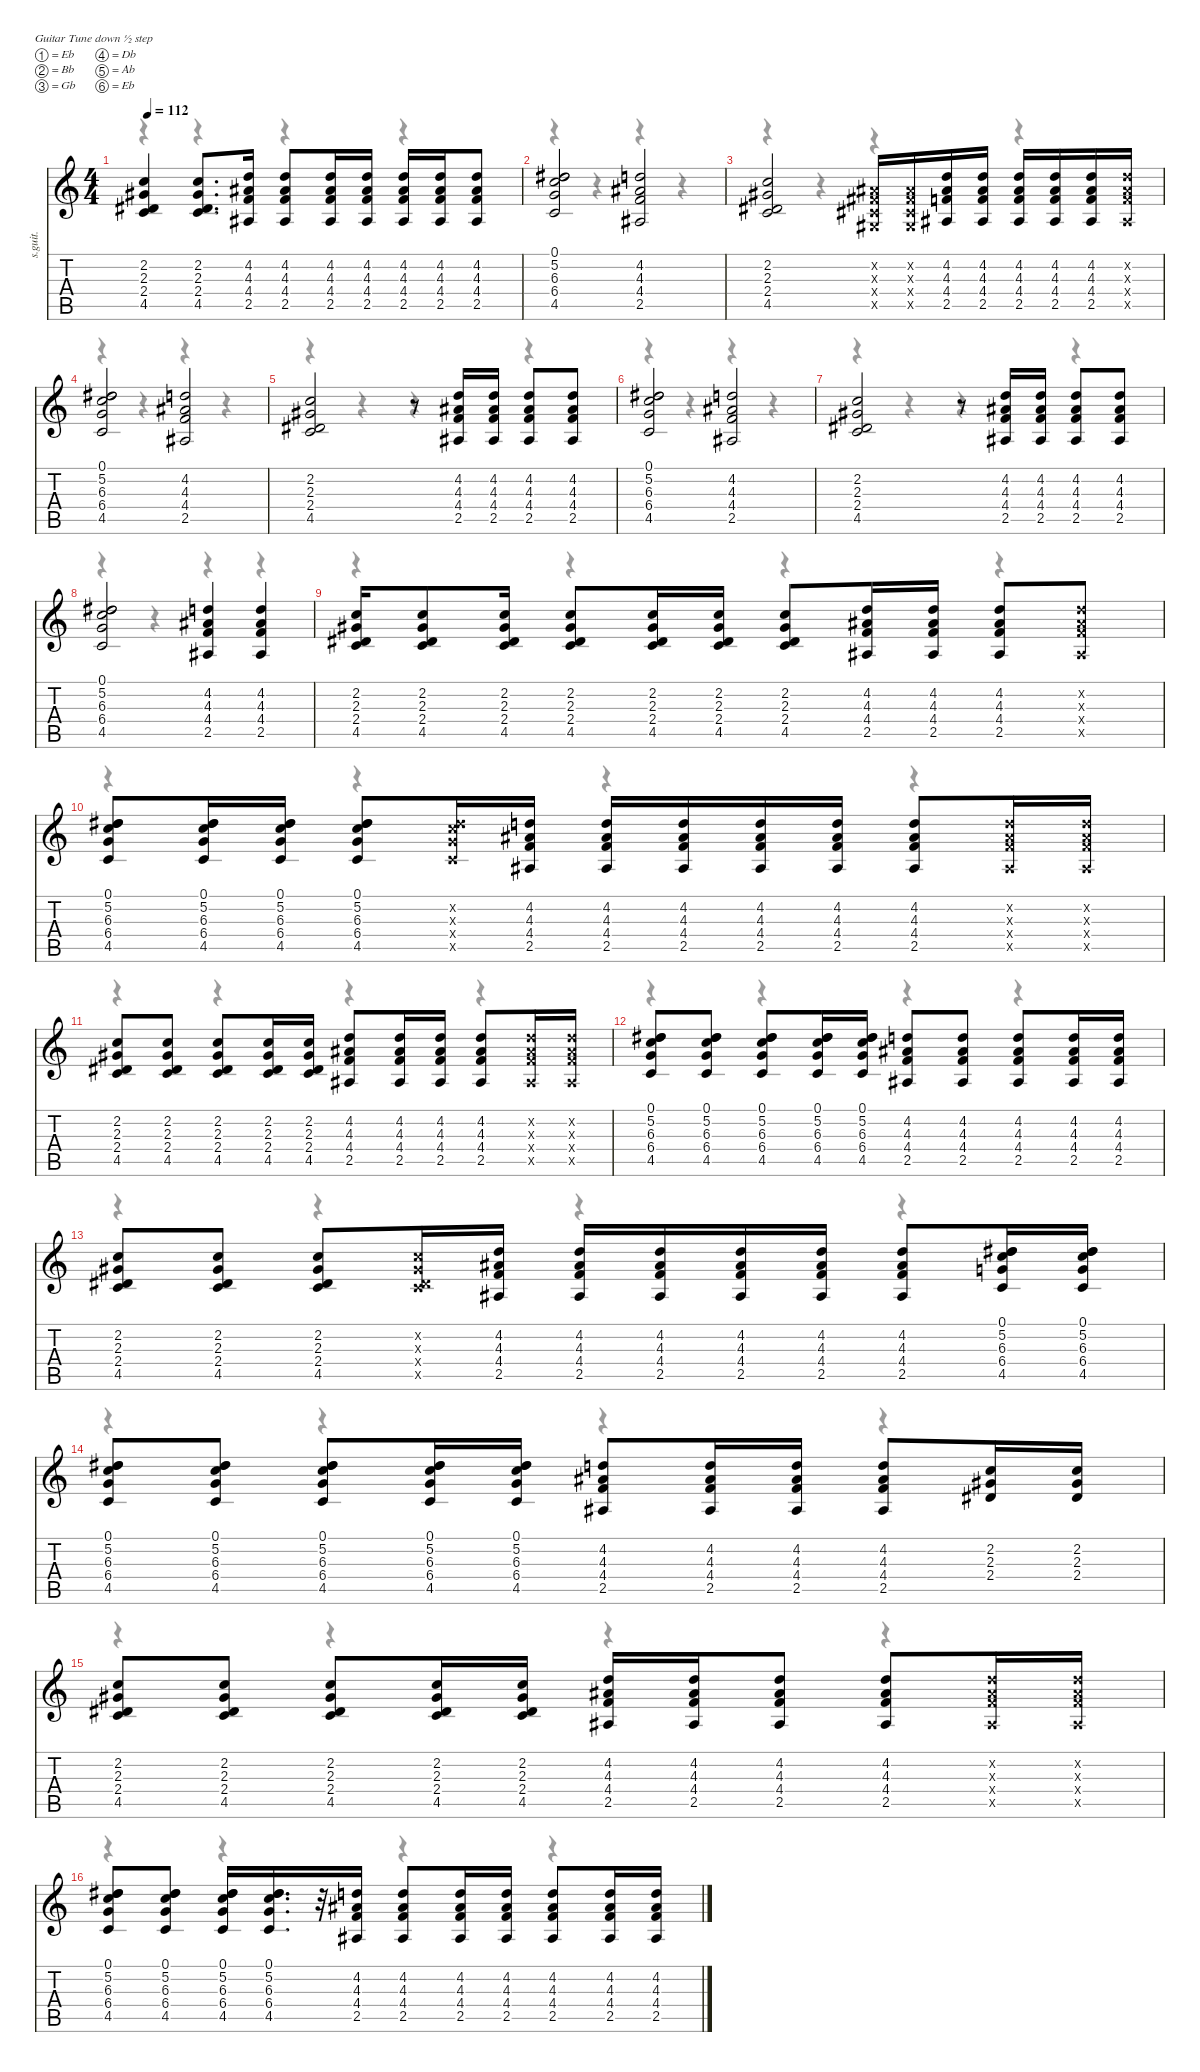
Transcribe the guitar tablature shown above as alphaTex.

\defaultSystemsLayout 4
\hideDynamics
\bracketExtendMode nobrackets
\otherSystemsTrackNameOrientation horizontal
\track ("Acoustic - Dave Mason" "s.guit.") {instrument acousticguitarsteel}
\staff {score tabs}
\tuning (Eb4 Bb3 Gb3 Db3 Ab2 Eb2)
\voice
\ts (4 4)
\tempo 112
\clef g2
\ks c
(2.2 2.3{acc #} 2.4{acc #} 4.5).4{dy f} (2.2 2.3{acc #} 2.4{acc #} 4.5).8{d} (4.2 4.3{acc #} 4.4 2.5{acc #}).16 (4.2 4.3{acc #} 4.4 2.5{acc #}).8 (4.2 4.3{acc #} 4.4 2.5{acc #}).16 (4.2 4.3{acc #} 4.4 2.5{acc #}).16 (4.2 4.3{acc #} 4.4 2.5{acc #}).16 (4.2 4.3{acc #} 4.4 2.5{acc #}).16 (4.2 4.3{acc #} 4.4 2.5{acc #}).8 |
(0.1{acc #} 5.2{acc #} 6.3 6.4 4.5).2 (4.2 4.3{acc #} 4.4 2.5{acc #}).2 |
(2.2 2.3{acc #} 2.4{acc #} 4.5).2 (0.2{x acc #} 0.3{x acc #} 0.4{x acc #} 0.5{x acc #}).16 (0.2{x acc #} 0.3{x acc #} 0.4{x acc #} 0.5{x acc #}).16 (4.2 4.3{acc #} 4.4 2.5{acc #}).16 (4.2 4.3{acc #} 4.4 2.5{acc #}).16 (4.2 4.3{acc #} 4.4 2.5{acc #}).16 (4.2 4.3{acc #} 4.4 2.5{acc #}).16 (4.2 4.3{acc #} 4.4 2.5{acc #}).16 (4.2{x} 4.3{x acc #} 4.4{x} 2.5{x acc #}).16 |
(0.1{acc #} 5.2{acc #} 6.3 6.4 4.5).2 (4.2 4.3{acc #} 4.4 2.5{acc #}).2 |
(2.2 2.3{acc #} 2.4{acc #} 4.5).2 r.8 (4.2 4.3{acc #} 4.4 2.5{acc #}).16 (4.2 4.3{acc #} 4.4 2.5{acc #}).16 (4.2 4.3{acc #} 4.4 2.5{acc #}).8 (4.2 4.3{acc #} 4.4 2.5{acc #}).8 |
(0.1{acc #} 5.2{acc #} 6.3 6.4 4.5).2 (4.2 4.3{acc #} 4.4 2.5{acc #}).2 |
(2.2 2.3{acc #} 2.4{acc #} 4.5).2 r.8 (4.2 4.3{acc #} 4.4 2.5{acc #}).16 (4.2 4.3{acc #} 4.4 2.5{acc #}).16 (4.2 4.3{acc #} 4.4 2.5{acc #}).8 (4.2 4.3{acc #} 4.4 2.5{acc #}).8 |
(0.1{acc #} 5.2{acc #} 6.3 6.4 4.5).2 (4.2 4.3{acc #} 4.4 2.5{acc #}).4 (4.2 4.3{acc #} 4.4 2.5{acc #}).4 |
(2.2 2.3{acc #} 2.4{acc #} 4.5).16 (2.2 2.3{acc #} 2.4{acc #} 4.5).8 (2.2 2.3{acc #} 2.4{acc #} 4.5).16 (2.2 2.3{acc #} 2.4{acc #} 4.5).8 (2.2 2.3{acc #} 2.4{acc #} 4.5).16 (2.2 2.3{acc #} 2.4{acc #} 4.5).16 (2.2 2.3{acc #} 2.4{acc #} 4.5).8 (4.2 4.3{acc #} 4.4 2.5{acc #}).16 (4.2 4.3{acc #} 4.4 2.5{acc #}).16 (4.2 4.3{acc #} 4.4 2.5{acc #}).8 (4.2{x} 4.3{x acc #} 4.4{x} 2.5{x acc #}).8 |
(0.1{acc #} 5.2{acc #} 6.3 6.4 4.5).8 (0.1{acc #} 5.2{acc #} 6.3 6.4 4.5).16 (0.1{acc #} 5.2{acc #} 6.3 6.4 4.5).16 (0.1{acc #} 5.2{acc #} 6.3 6.4 4.5).8 (5.2{x acc #} 6.3{x} 6.4{x} 4.5{x}).16 (4.2 4.3{acc #} 4.4 2.5{acc #}).16 (4.2 4.3{acc #} 4.4 2.5{acc #}).16 (4.2 4.3{acc #} 4.4 2.5{acc #}).16 (4.2 4.3{acc #} 4.4 2.5{acc #}).16 (4.2 4.3{acc #} 4.4 2.5{acc #}).16 (4.2 4.3{acc #} 4.4 2.5{acc #}).8 (4.2{x} 4.3{x acc #} 4.4{x} 2.5{x acc #}).16 (4.2{x} 4.3{x acc #} 4.4{x} 2.5{x acc #}).16 |
(2.2 2.3{acc #} 2.4{acc #} 4.5).8 (2.2 2.3{acc #} 2.4{acc #} 4.5).8 (2.2 2.3{acc #} 2.4{acc #} 4.5).8 (2.2 2.3{acc #} 2.4{acc #} 4.5).16 (2.2 2.3{acc #} 2.4{acc #} 4.5).16 (4.2 4.3{acc #} 4.4 2.5{acc #}).8 (4.2 4.3{acc #} 4.4 2.5{acc #}).16 (4.2 4.3{acc #} 4.4 2.5{acc #}).16 (4.2 4.3{acc #} 4.4 2.5{acc #}).8 (4.2{x} 4.3{x acc #} 4.4{x} 2.5{x acc #}).16 (4.2{x} 4.3{x acc #} 4.4{x} 2.5{x acc #}).16 |
(0.1{acc #} 5.2{acc #} 6.3 6.4 4.5).8 (0.1{acc #} 5.2{acc #} 6.3 6.4 4.5).8 (0.1{acc #} 5.2{acc #} 6.3 6.4 4.5).8 (0.1{acc #} 5.2{acc #} 6.3 6.4 4.5).16 (0.1{acc #} 5.2{acc #} 6.3 6.4 4.5).16 (4.2 4.3{acc #} 4.4 2.5{acc #}).8 (4.2 4.3{acc #} 4.4 2.5{acc #}).8 (4.2 4.3{acc #} 4.4 2.5{acc #}).8 (4.2 4.3{acc #} 4.4 2.5{acc #}).16 (4.2 4.3{acc #} 4.4 2.5{acc #}).16 |
(2.2 2.3{acc #} 2.4{acc #} 4.5).8 (2.2 2.3{acc #} 2.4{acc #} 4.5).8 (2.2 2.3{acc #} 2.4{acc #} 4.5).8 (2.2{x} 2.3{x acc #} 2.4{x acc #} 4.5{x}).16 (4.2 4.3{acc #} 4.4 2.5{acc #}).16 (4.2 4.3{acc #} 4.4 2.5{acc #}).16 (4.2 4.3{acc #} 4.4 2.5{acc #}).16 (4.2 4.3{acc #} 4.4 2.5{acc #}).16 (4.2 4.3{acc #} 4.4 2.5{acc #}).16 (4.2 4.3{acc #} 4.4 2.5{acc #}).8 (0.1{acc #} 5.2{acc #} 6.3 6.4 4.5).16 (0.1{acc #} 5.2{acc #} 6.3 6.4 4.5).16 |
(0.1{acc #} 5.2{acc #} 6.3 6.4 4.5).8 (0.1{acc #} 5.2{acc #} 6.3 6.4 4.5).8 (0.1{acc #} 5.2{acc #} 6.3 6.4 4.5).8 (0.1{acc #} 5.2{acc #} 6.3 6.4 4.5).16 (0.1{acc #} 5.2{acc #} 6.3 6.4 4.5).16 (4.2 4.3{acc #} 4.4 2.5{acc #}).8 (4.2 4.3{acc #} 4.4 2.5{acc #}).16 (4.2 4.3{acc #} 4.4 2.5{acc #}).16 (4.2 4.3{acc #} 4.4 2.5{acc #}).8 (2.2 2.3{acc #} 2.4{acc #}).16 (2.2 2.3{acc #} 2.4{acc #}).16 |
(2.2 2.3{acc #} 2.4{acc #} 4.5).8 (2.2 2.3{acc #} 2.4{acc #} 4.5).8 (2.2 2.3{acc #} 2.4{acc #} 4.5).8 (2.2 2.3{acc #} 2.4{acc #} 4.5).16 (2.2 2.3{acc #} 2.4{acc #} 4.5).16 (4.2 4.3{acc #} 4.4 2.5{acc #}).16 (4.2 4.3{acc #} 4.4 2.5{acc #}).16 (4.2 4.3{acc #} 4.4 2.5{acc #}).8 (4.2 4.3{acc #} 4.4 2.5{acc #}).8 (4.2{x} 4.3{x acc #} 4.4{x} 2.5{x acc #}).16 (4.2{x} 4.3{x acc #} 4.4{x} 2.5{x acc #}).16 |
(0.1{acc #} 5.2{acc #} 6.3 6.4 4.5).8 (0.1{acc #} 5.2{acc #} 6.3 6.4 4.5).8 (0.1{acc #} 5.2{acc #} 6.3 6.4 4.5).16 (0.1{acc #} 5.2{acc #} 6.3 6.4 4.5).16{d} r.32 (4.2 4.3{acc #} 4.4 2.5{acc #}).16 (4.2 4.3{acc #} 4.4 2.5{acc #}).8 (4.2 4.3{acc #} 4.4 2.5{acc #}).16 (4.2 4.3{acc #} 4.4 2.5{acc #}).16 (4.2 4.3{acc #} 4.4 2.5{acc #}).8 (4.2 4.3{acc #} 4.4 2.5{acc #}).16 (4.2 4.3{acc #} 4.4 2.5{acc #}).16
\voice
\clef g2
\ottava regular
\simile none
\ks c
r.4{dy mf} r.4 r.4 r.4 |
r.4 r.4 r.4 r.4 |
r.4 r.4 r.4 r.4 |
r.4 r.4 r.4 r.4 |
r.4 r.4 r.4 r.4 |
r.4 r.4 r.4 r.4 |
r.4 r.4 r.4 r.4 |
r.4 r.4 r.4 r.4 |
r.4 r.4 r.4 r.4 |
r.4 r.4 r.4 r.4 |
r.4 r.4 r.4 r.4 |
r.4 r.4 r.4 r.4 |
r.4 r.4 r.4 r.4 |
r.4 r.4 r.4 r.4 |
r.4 r.4 r.4 r.4 |
r.4 r.4 r.4 r.4
